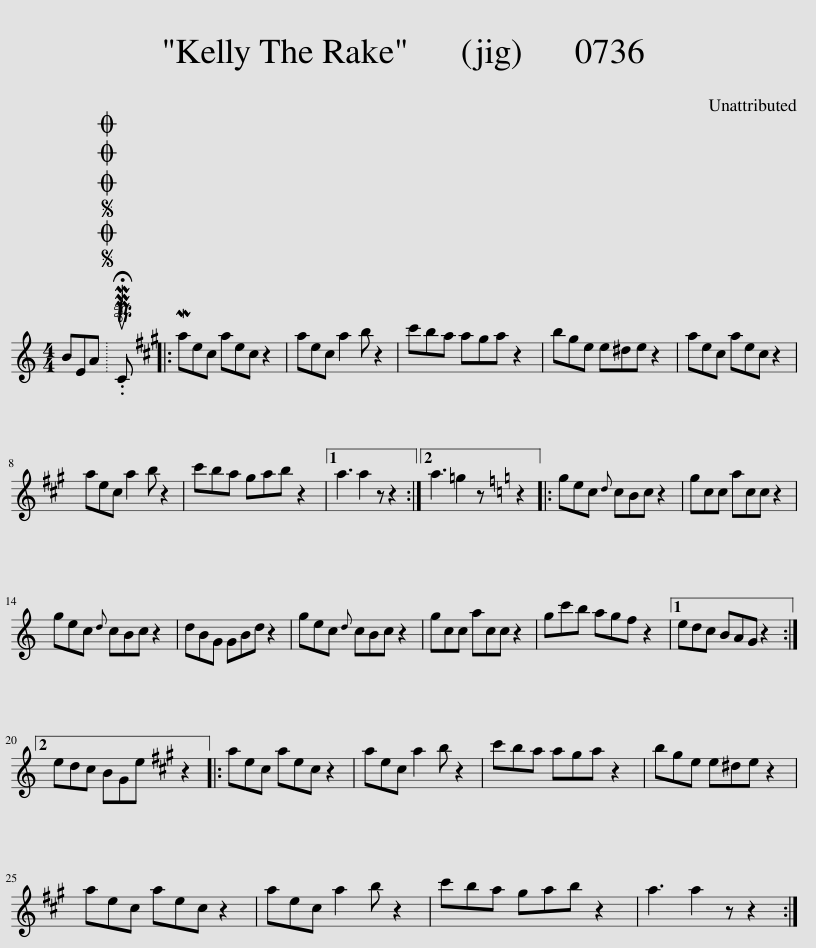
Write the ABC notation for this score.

X:1
L:1/8
M:4/4
I:linebreak $
K:C
V:1 treble
V:1
 BEA |SOSOOO .!fermata!PMTuC |: Mae^c aec z2 | ae^c a2 b z2 | ^c'ba a^ga z2 | %5
 b^ge e^de z2 | ae^c aec z2 |$ ae^c a2 b z2 | ^c'ba ^gab z2 |1 a3 a2 z z2 :|2 %10
 a3 =g2 z z2 |: gec{d} cBc z2 | gcc acc z2 |$ gec{d} cBc z2 | dBG GBd z2 | %15
 gec{d} cBc z2 | gcc acc z2 | gc'b agf z2 |1 edc BAG z2 :|2$ edc BGe z2 |: %20
 ae^c aec z2 | ae^c a2 b z2 | ^c'ba a^ga z2 | b^ge e^de z2 |$ ae^c aec z2 | %25
 ae^c a2 b z2 | ^c'ba ^gab z2 | a3 a2 z z2 :| %28
